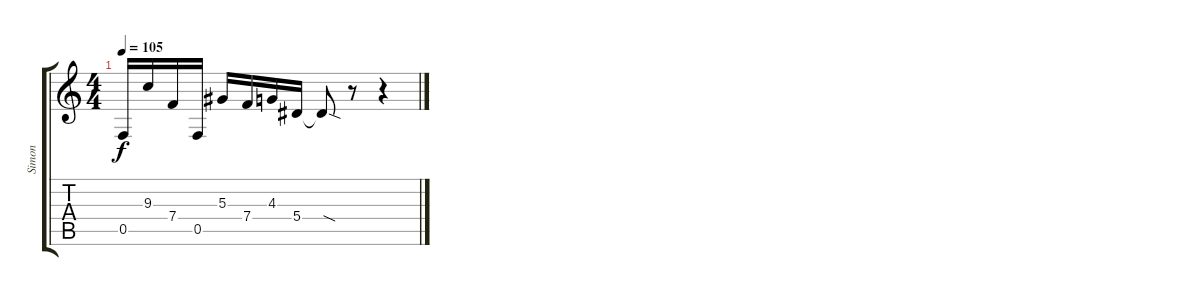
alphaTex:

\track ("Simon" "Simon") {instrument distortionguitar}
\staff {score tabs}
\tuning (C4 G3 Eb3 Bb2 F2 C2) {hide}
\ts (4 4)
\tempo 105
\clef g2
\ks c
0.5.16{dy f} 9.3.16 7.4.16 0.5.16 5.3.16 7.4.16 4.3.16 5.4.16 5.4{sod t}.8 r.8 r.4
